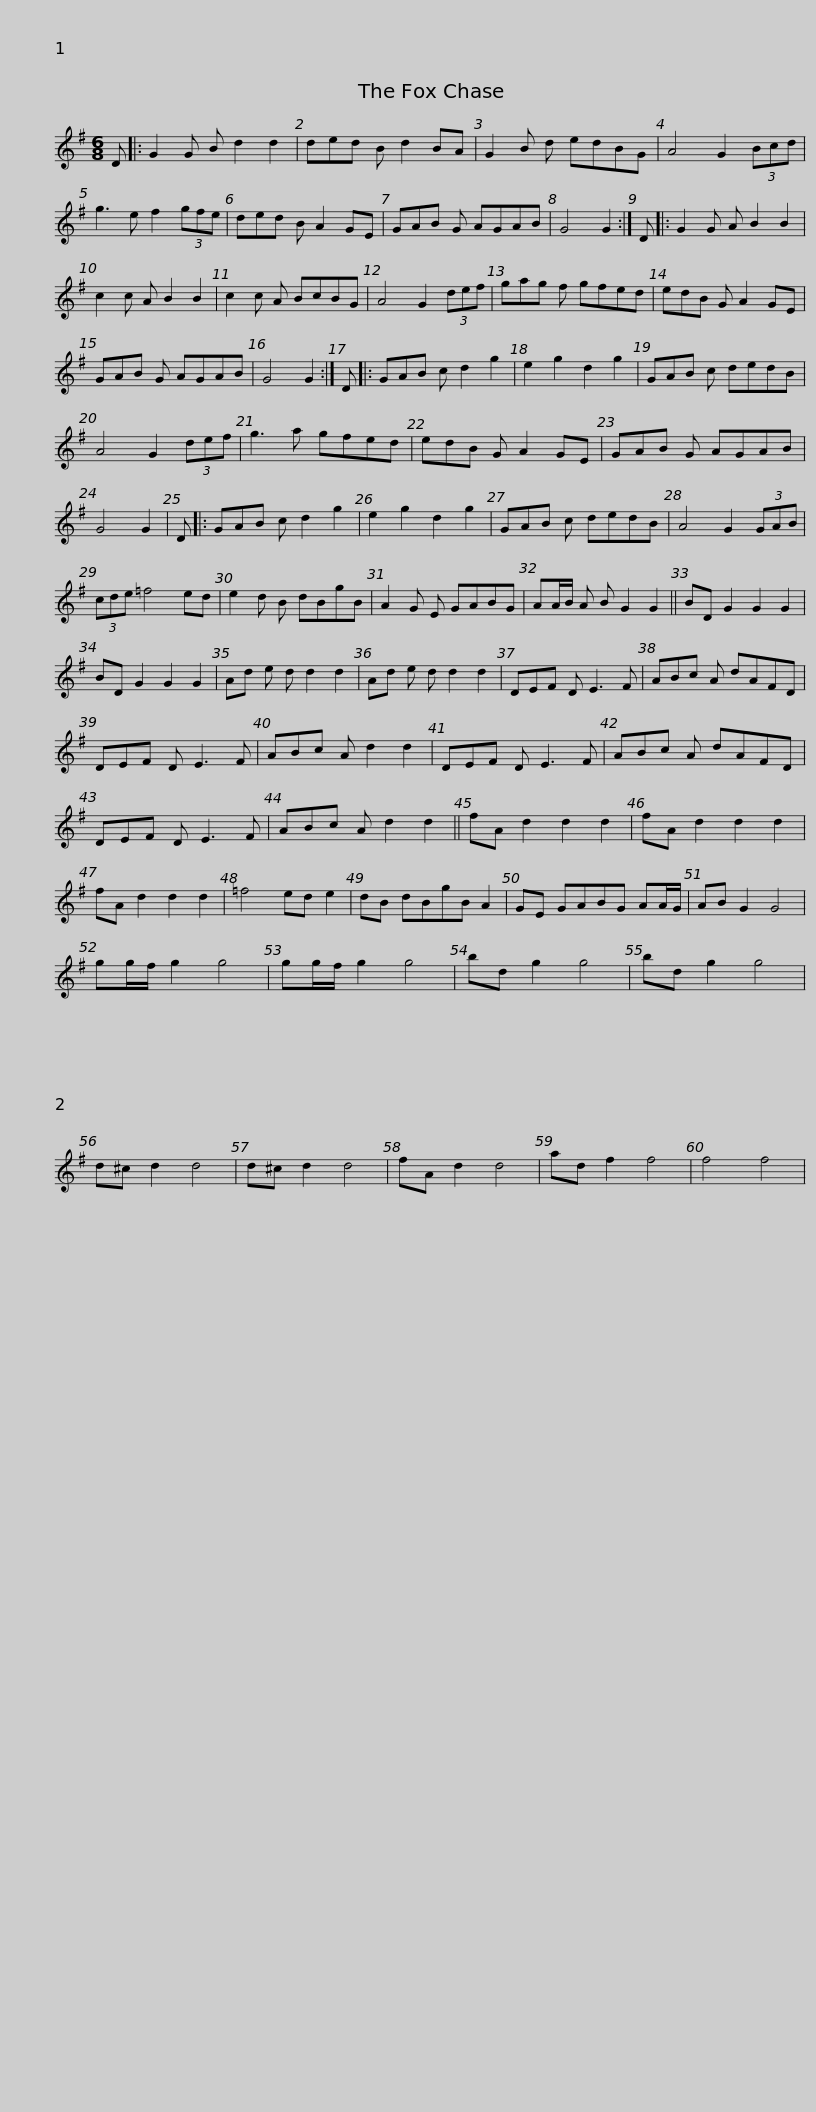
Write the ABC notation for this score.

X:1
L:1/8
M:6/8
I:linebreak $
K:G
V:1 treble
V:1
 D |: G2 G B d2 d2 | ded B d2 BA | G2 B d edBG | A4 G2 (3Bcd | %5
 g3 e f2 (3gfe | ded B A2 GE |$ GAB G AGAB | G4 G2 :| D |: %10
 G2 G A B2 B2 | c2 c A B2 B2 | c2 c A BcBG | A4 G2 (3def |$ gag f gfed | %15
 edB G A2 GE | GAB G AGAB | G4 G2 :| D |: GAB c d2 g2 | %20
 e2 g2 d2 g2 |$ GAB c dedB | A4 G2 (3def | g3 a gfed | edB G A2 GE | %25
 GAB G AGAB | G4 G2 | D |:$ GAB c d2 g2 | e2 g2 d2 g2 | %30
 GAB c dedB | A4 G2 (3GAB | (3cde =f4 ed | e2 d B dBgB |$ A2 G E GABG | %35
 AA/B/ A B G2 G2 || BD G2 G2 G2 | BD G2 G2 G2 | Ad e d d2 d2 | Ad e d d2 d2 | %40
 DEF D E3 F |$ ABc A dAFD | DEF D E3 F | ABc A d2 d2 | DEF D E3 F | %45
 ABc A dAFD | DEF D E3 F |$ ABc A d2 d2 || fA d2 d2 d2 | fA d2 d2 d2 | %50
 fA d2 d2 d2 | =f4 ed e2 | dB dBgB A2 | GE GABG AA/G/ |$ AB G2 G4 | %55
 gg/f/ g2 g4 | gg/f/ g2 g4 | bd g2 g4 | bd g2 g4 | d^c d2 d4 | %60
 d^c d2 d4 | fA d2 d4 | ad f2 f4 |$ f4 f4 | %64
